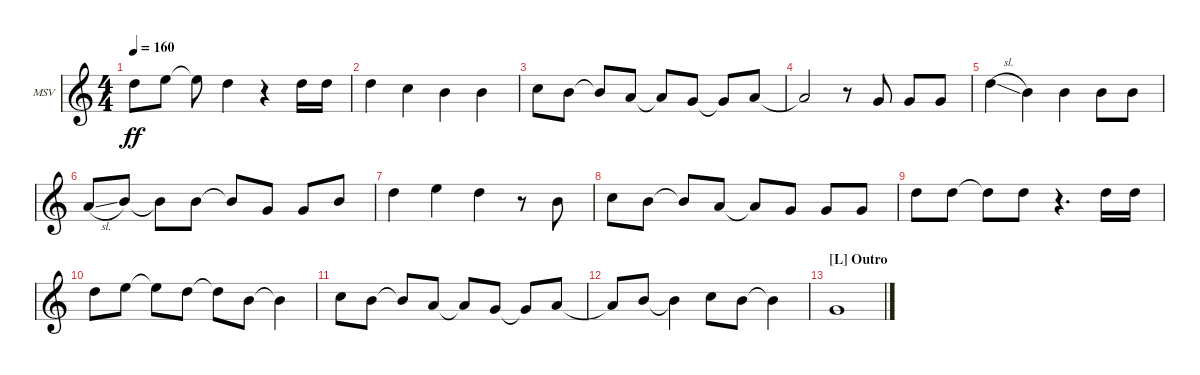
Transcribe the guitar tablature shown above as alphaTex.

\defaultSystemsLayout 4
\bracketExtendMode groupsimilarinstruments
\firstSystemTrackNameOrientation horizontal
\otherSystemsTrackNameOrientation horizontal
\track ("Matt Skiba - Vocals" "MSV") {instrument overdrivenguitar}
\staff {score}
\tuning (E4 B3 G3 D3 A2 E2)
\ts (4 4)
\tempo 160
\clef g2
\ks c
7.3.8{dy ff} 9.3.8 9.3{t}.8 7.3.4 r.4 7.3.16 7.3.16 |
7.3.4 5.3.4 4.3.4 4.3.4 |
5.3.8 4.3.8 4.3{t}.8 2.3.8 2.3{t}.8 0.3.8 0.3{t}.8 2.3.8 |
2.3{t}.2 r.8 0.3.8 0.3.8 0.3.8 |
7.3{sl}.4 4.3.4 4.3.4 4.3.8 4.3.8 |
2.3{sl}.8 4.3.8 4.3{t}.8 4.3.8 4.3{t}.8 0.3.8 0.3.8 4.3.8 |
7.3.4 9.3.4 7.3.4 r.8 4.3.8 |
5.3.8 4.3.8 4.3{t}.8 2.3.8 2.3{t}.8 0.3.8 0.3.8 0.3.8 |
7.3.8 7.3.8 7.3{t}.8 7.3.8 r.4{d} 7.3.16 7.3.16 |
7.3.8 9.3.8 9.3{t}.8 7.3.8 7.3{t}.8 4.3.8 4.3{t}.4 |
5.3.8 4.3.8 4.3{t}.8 2.3.8 2.3{t}.8 0.3.8 0.3{t}.8 2.3.8 |
2.3{t}.8 4.3.8 4.3{t}.4 5.3.8 4.3.8 4.3{t}.4 |
\section ("L" "Outro")
0.3.1
